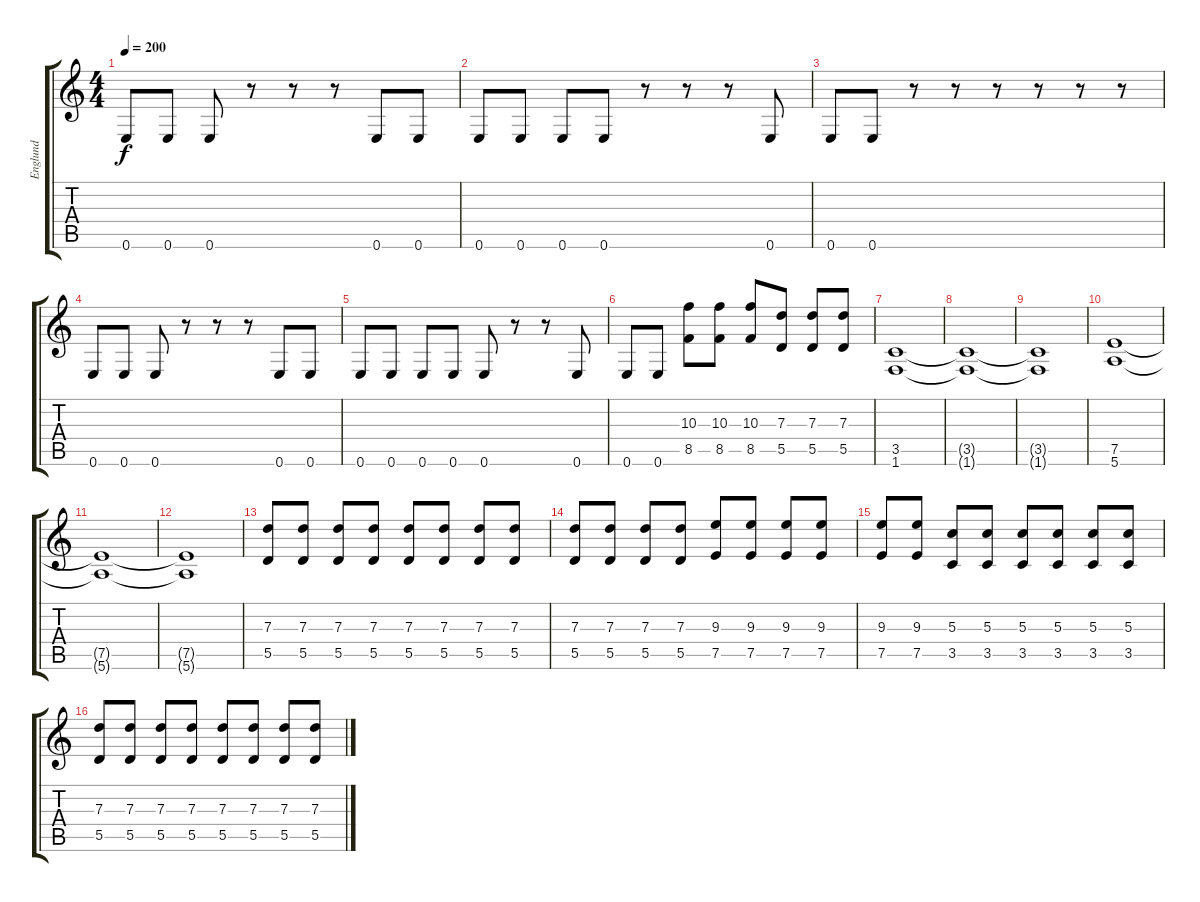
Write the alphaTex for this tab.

\track ("Englund" "Englund") {instrument overdrivenguitar}
\staff {score tabs}
\tuning (E4 B3 G3 D3 A2 E2) {hide}
\ts (4 4)
\tempo 200
\clef g2
\ks c
0.6.8{dy f} 0.6.8 0.6.8 r.8 r.8 r.8 0.6.8 0.6.8 |
0.6.8 0.6.8 0.6.8 0.6.8 r.8 r.8 r.8 0.6.8 |
0.6.8 0.6.8 r.8 r.8 r.8 r.8 r.8 r.8 |
0.6.8 0.6.8 0.6.8 r.8 r.8 r.8 0.6.8 0.6.8 |
0.6.8 0.6.8 0.6.8 0.6.8 0.6.8 r.8 r.8 0.6.8 |
0.6.8 0.6.8 (10.3 8.5).8 (10.3 8.5).8 (10.3 8.5).8 (7.3 5.5).8 (7.3 5.5).8 (7.3 5.5).8 |
(3.5 1.6).1 |
(3.5{t} 1.6{t}).1 |
(3.5{t} 1.6{t}).1 |
(7.5 5.6).1 |
(7.5{t} 5.6{t}).1 |
(7.5{t} 5.6{t}).1 |
(7.3 5.5).8 (7.3 5.5).8 (7.3 5.5).8 (7.3 5.5).8 (7.3 5.5).8 (7.3 5.5).8 (7.3 5.5).8 (7.3 5.5).8 |
(7.3 5.5).8 (7.3 5.5).8 (7.3 5.5).8 (7.3 5.5).8 (9.3 7.5).8 (9.3 7.5).8 (9.3 7.5).8 (9.3 7.5).8 |
(9.3 7.5).8 (9.3 7.5).8 (5.3 3.5).8 (5.3 3.5).8 (5.3 3.5).8 (5.3 3.5).8 (5.3 3.5).8 (5.3 3.5).8 |
(7.3 5.5).8 (7.3 5.5).8 (7.3 5.5).8 (7.3 5.5).8 (7.3 5.5).8 (7.3 5.5).8 (7.3 5.5).8 (7.3 5.5).8
